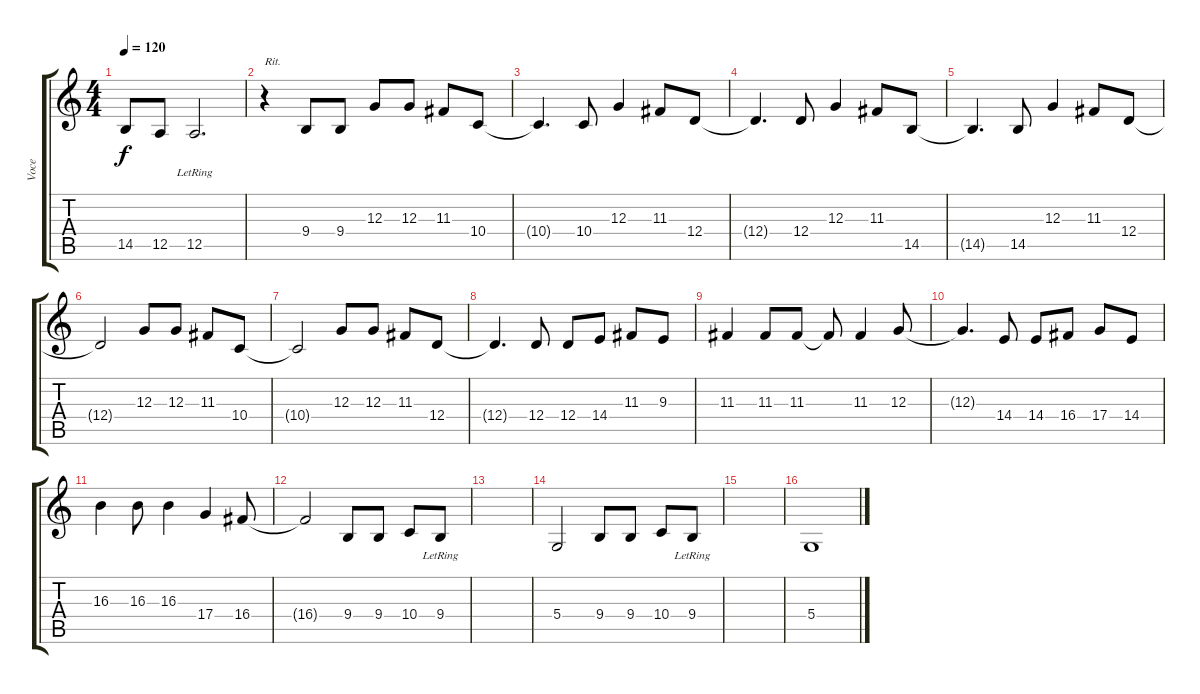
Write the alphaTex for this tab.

\track ("Voce" "Voce") {instrument violin}
\staff {score tabs}
\tuning (E4 B3 G3 D3 A2 E2) {hide}
\ts (4 4)
\tempo 120
\clef g2
\ks c
14.5{t}.8{dy f} 12.5.8 12.5{lr}.2{d} |
r.4{txt "Rit."} 9.4.8 9.4.8 12.3.8 12.3.8 11.3.8 10.4.8 |
10.4{t}.4{d} 10.4.8 12.3.4 11.3.8 12.4.8 |
12.4{t}.4{d} 12.4.8 12.3.4 11.3.8 14.5.8 |
14.5{t}.4{d} 14.5.8 12.3.4 11.3.8 12.4.8 |
12.4{t}.2 12.3.8 12.3.8 11.3.8 10.4.8 |
10.4{t}.2 12.3.8 12.3.8 11.3.8 12.4.8 |
12.4{t}.4{d} 12.4.8 12.4.8 14.4.8 11.3.8 9.3.8 |
11.3.4 11.3.8 11.3.8 11.3{t}.8 11.3.4 12.3.8 |
12.3{t}.4{d} 14.4.8 14.4.8 16.4.8 17.4.8 14.4.8 |
16.3.4 16.3.8 16.3.4 17.4.4 16.4.8 |
16.4{t}.2 9.4.8 9.4.8 10.4.8 9.4{lr}.8 |
|
5.4.2 9.4.8 9.4.8 10.4.8 9.4{lr}.8 |
|
5.4.1
